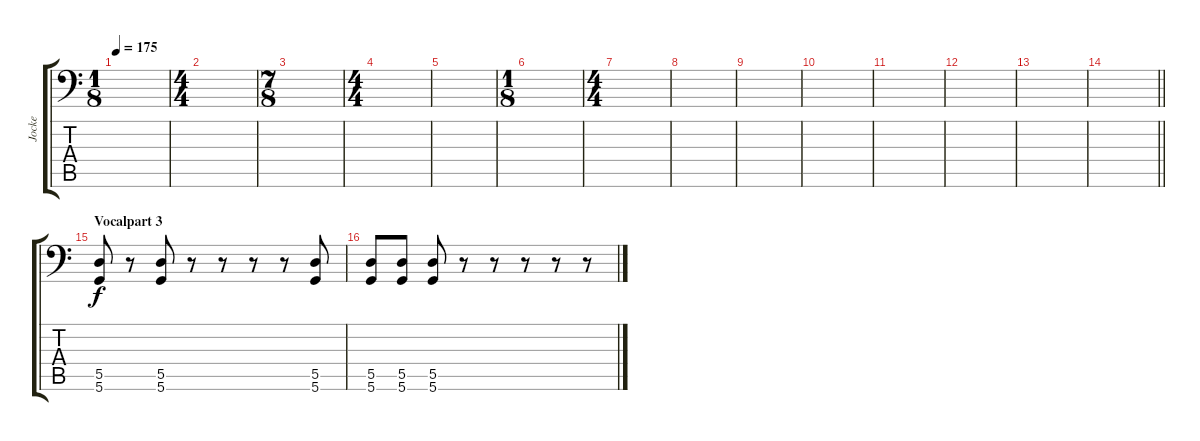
\track ("Jocke" "Jocke") {instrument synthbass1}
\staff {score tabs}
\tuning (E3 B2 G2 D2 A1 D1) {hide}
\ts (1 8)
\tempo 175
\clef f4
\ks c
|
\ts (4 4)
|
\ts (7 8)
|
\ts (4 4)
|
|
\ts (1 8)
|
\ts (4 4)
|
|
|
|
|
|
|
\barLineRight lightlight
|
\section ("" "Vocalpart 3")
(5.5 5.6).8 r.8 (5.5 5.6).8 r.8 r.8 r.8 r.8 (5.5 5.6).8 |
(5.5 5.6).8 (5.5 5.6).8 (5.5 5.6).8 r.8 r.8 r.8 r.8 r.8
